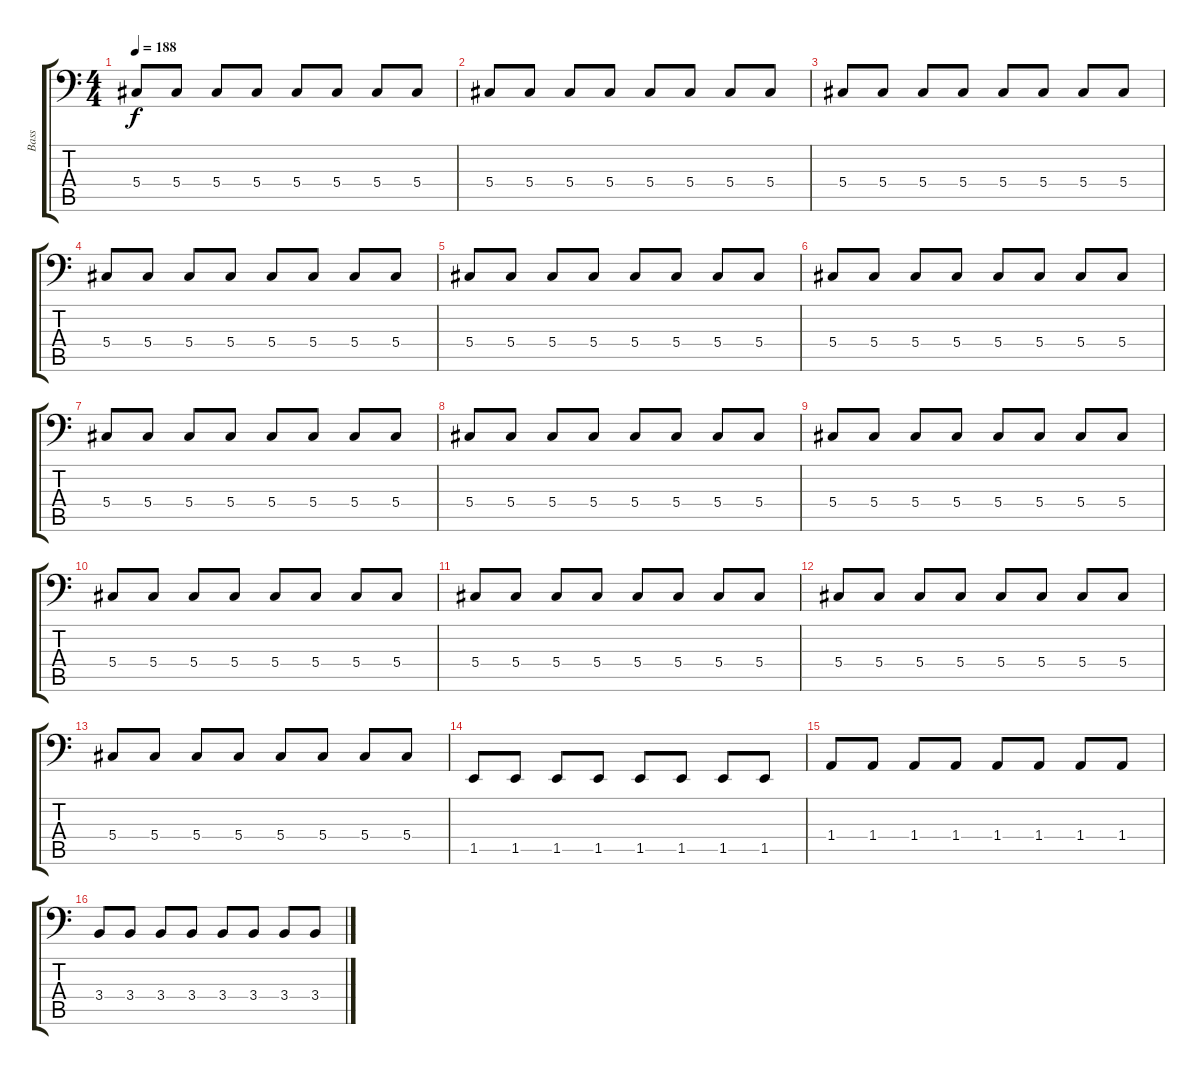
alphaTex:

\track ("Bass" "Bass") {instrument slapbass2}
\staff {score tabs}
\tuning (B2 Gb2 Db2 Ab1 Eb1 Bb0) {hide}
\ts (4 4)
\tempo 188
\clef f4
\ks c
5.4.8{dy f} 5.4.8 5.4.8 5.4.8 5.4.8 5.4.8 5.4.8 5.4.8 |
5.4.8 5.4.8 5.4.8 5.4.8 5.4.8 5.4.8 5.4.8 5.4.8 |
5.4.8 5.4.8 5.4.8 5.4.8 5.4.8 5.4.8 5.4.8 5.4.8 |
5.4.8 5.4.8 5.4.8 5.4.8 5.4.8 5.4.8 5.4.8 5.4.8 |
5.4.8 5.4.8 5.4.8 5.4.8 5.4.8 5.4.8 5.4.8 5.4.8 |
5.4.8 5.4.8 5.4.8 5.4.8 5.4.8 5.4.8 5.4.8 5.4.8 |
5.4.8 5.4.8 5.4.8 5.4.8 5.4.8 5.4.8 5.4.8 5.4.8 |
5.4.8 5.4.8 5.4.8 5.4.8 5.4.8 5.4.8 5.4.8 5.4.8 |
5.4.8 5.4.8 5.4.8 5.4.8 5.4.8 5.4.8 5.4.8 5.4.8 |
5.4.8 5.4.8 5.4.8 5.4.8 5.4.8 5.4.8 5.4.8 5.4.8 |
5.4.8 5.4.8 5.4.8 5.4.8 5.4.8 5.4.8 5.4.8 5.4.8 |
5.4.8 5.4.8 5.4.8 5.4.8 5.4.8 5.4.8 5.4.8 5.4.8 |
5.4.8 5.4.8 5.4.8 5.4.8 5.4.8 5.4.8 5.4.8 5.4.8 |
1.5.8{volume 16} 1.5.8 1.5.8 1.5.8 1.5.8 1.5.8 1.5.8 1.5.8 |
1.4.8 1.4.8 1.4.8 1.4.8 1.4.8 1.4.8 1.4.8 1.4.8 |
3.4.8 3.4.8 3.4.8 3.4.8 3.4.8 3.4.8 3.4.8 3.4.8
